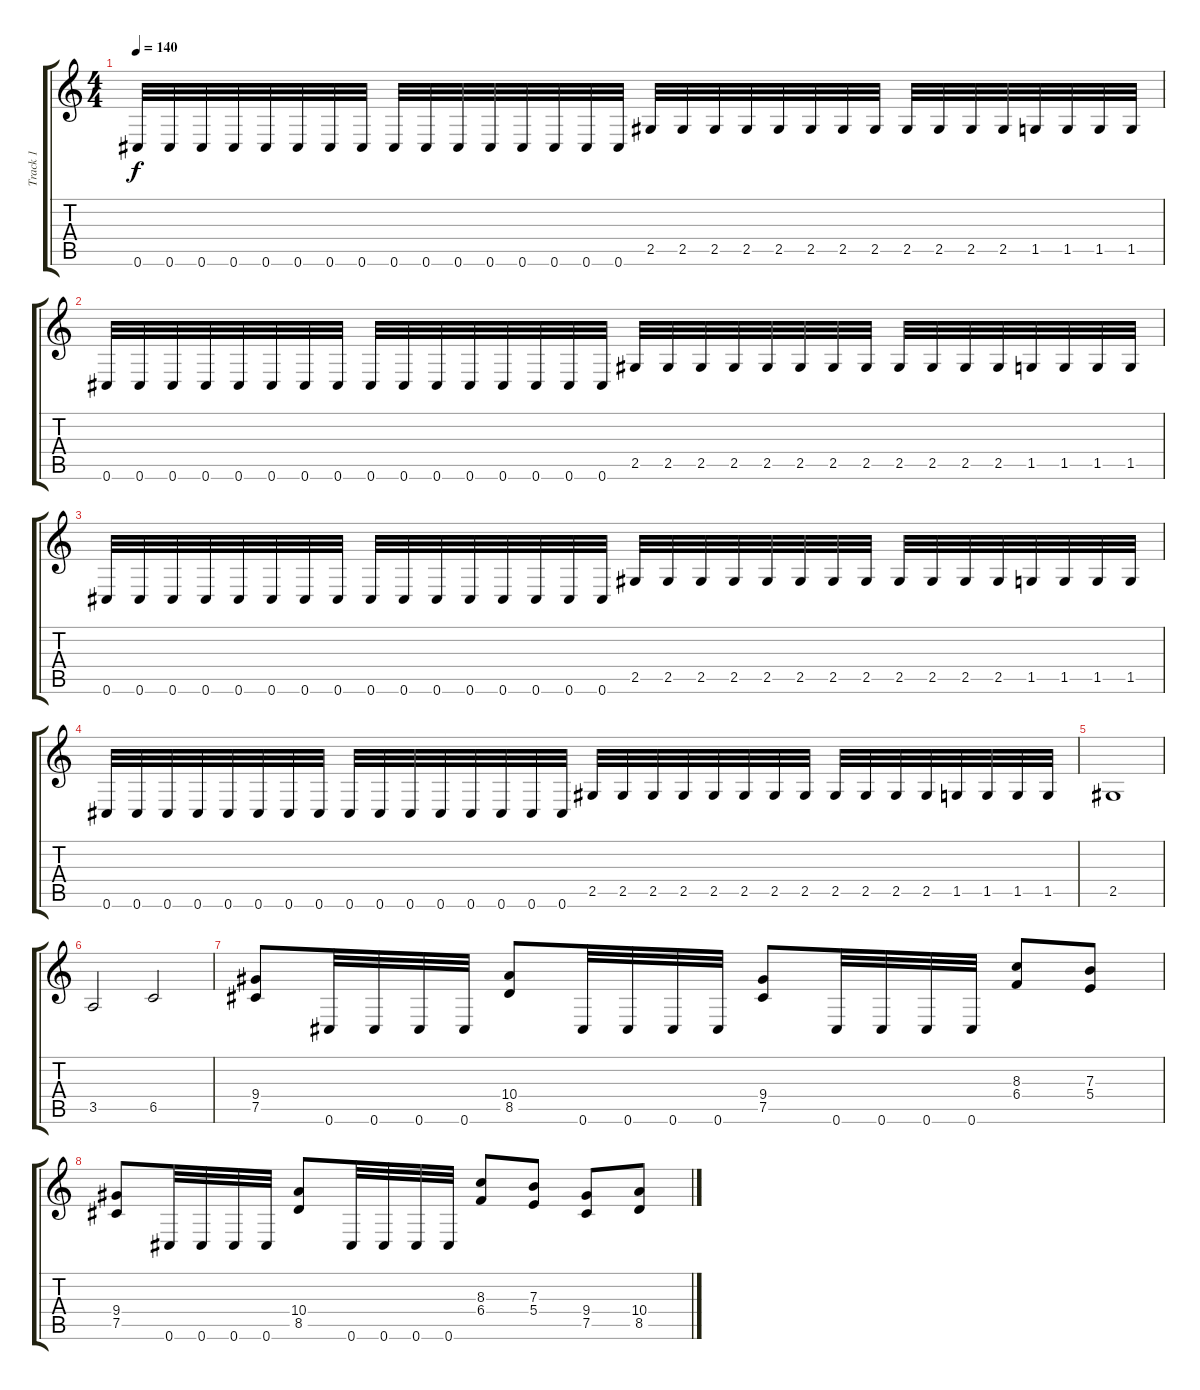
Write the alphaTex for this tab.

\track ("Track 1" "Track 1") {instrument distortionguitar}
\staff {score tabs}
\tuning (Db4 Ab3 E3 B2 Gb2 Db2) {hide}
\ts (4 4)
\tempo 140
\clef g2
\ks c
0.6.32{dy f} 0.6.32 0.6.32 0.6.32 0.6.32 0.6.32 0.6.32 0.6.32 0.6.32 0.6.32 0.6.32 0.6.32 0.6.32 0.6.32 0.6.32 0.6.32 2.5.32 2.5.32 2.5.32 2.5.32 2.5.32 2.5.32 2.5.32 2.5.32 2.5.32 2.5.32 2.5.32 2.5.32 1.5.32 1.5.32 1.5.32 1.5.32 |
0.6.32 0.6.32 0.6.32 0.6.32 0.6.32 0.6.32 0.6.32 0.6.32 0.6.32 0.6.32 0.6.32 0.6.32 0.6.32 0.6.32 0.6.32 0.6.32 2.5.32 2.5.32 2.5.32 2.5.32 2.5.32 2.5.32 2.5.32 2.5.32 2.5.32 2.5.32 2.5.32 2.5.32 1.5.32 1.5.32 1.5.32 1.5.32 |
0.6.32 0.6.32 0.6.32 0.6.32 0.6.32 0.6.32 0.6.32 0.6.32 0.6.32 0.6.32 0.6.32 0.6.32 0.6.32 0.6.32 0.6.32 0.6.32 2.5.32 2.5.32 2.5.32 2.5.32 2.5.32 2.5.32 2.5.32 2.5.32 2.5.32 2.5.32 2.5.32 2.5.32 1.5.32 1.5.32 1.5.32 1.5.32 |
0.6.32 0.6.32 0.6.32 0.6.32 0.6.32 0.6.32 0.6.32 0.6.32 0.6.32 0.6.32 0.6.32 0.6.32 0.6.32 0.6.32 0.6.32 0.6.32 2.5.32 2.5.32 2.5.32 2.5.32 2.5.32 2.5.32 2.5.32 2.5.32 2.5.32 2.5.32 2.5.32 2.5.32 1.5.32 1.5.32 1.5.32 1.5.32 |
2.5.1 |
3.5.2 6.5.2 |
(9.4 7.5).8 0.6.32 0.6.32 0.6.32 0.6.32 (10.4 8.5).8 0.6.32 0.6.32 0.6.32 0.6.32 (9.4 7.5).8 0.6.32 0.6.32 0.6.32 0.6.32 (8.3 6.4).8 (7.3 5.4).8 |
(9.4 7.5).8 0.6.32 0.6.32 0.6.32 0.6.32 (10.4 8.5).8 0.6.32 0.6.32 0.6.32 0.6.32 (8.3 6.4).8 (7.3 5.4).8 (9.4 7.5).8 (10.4 8.5).8
